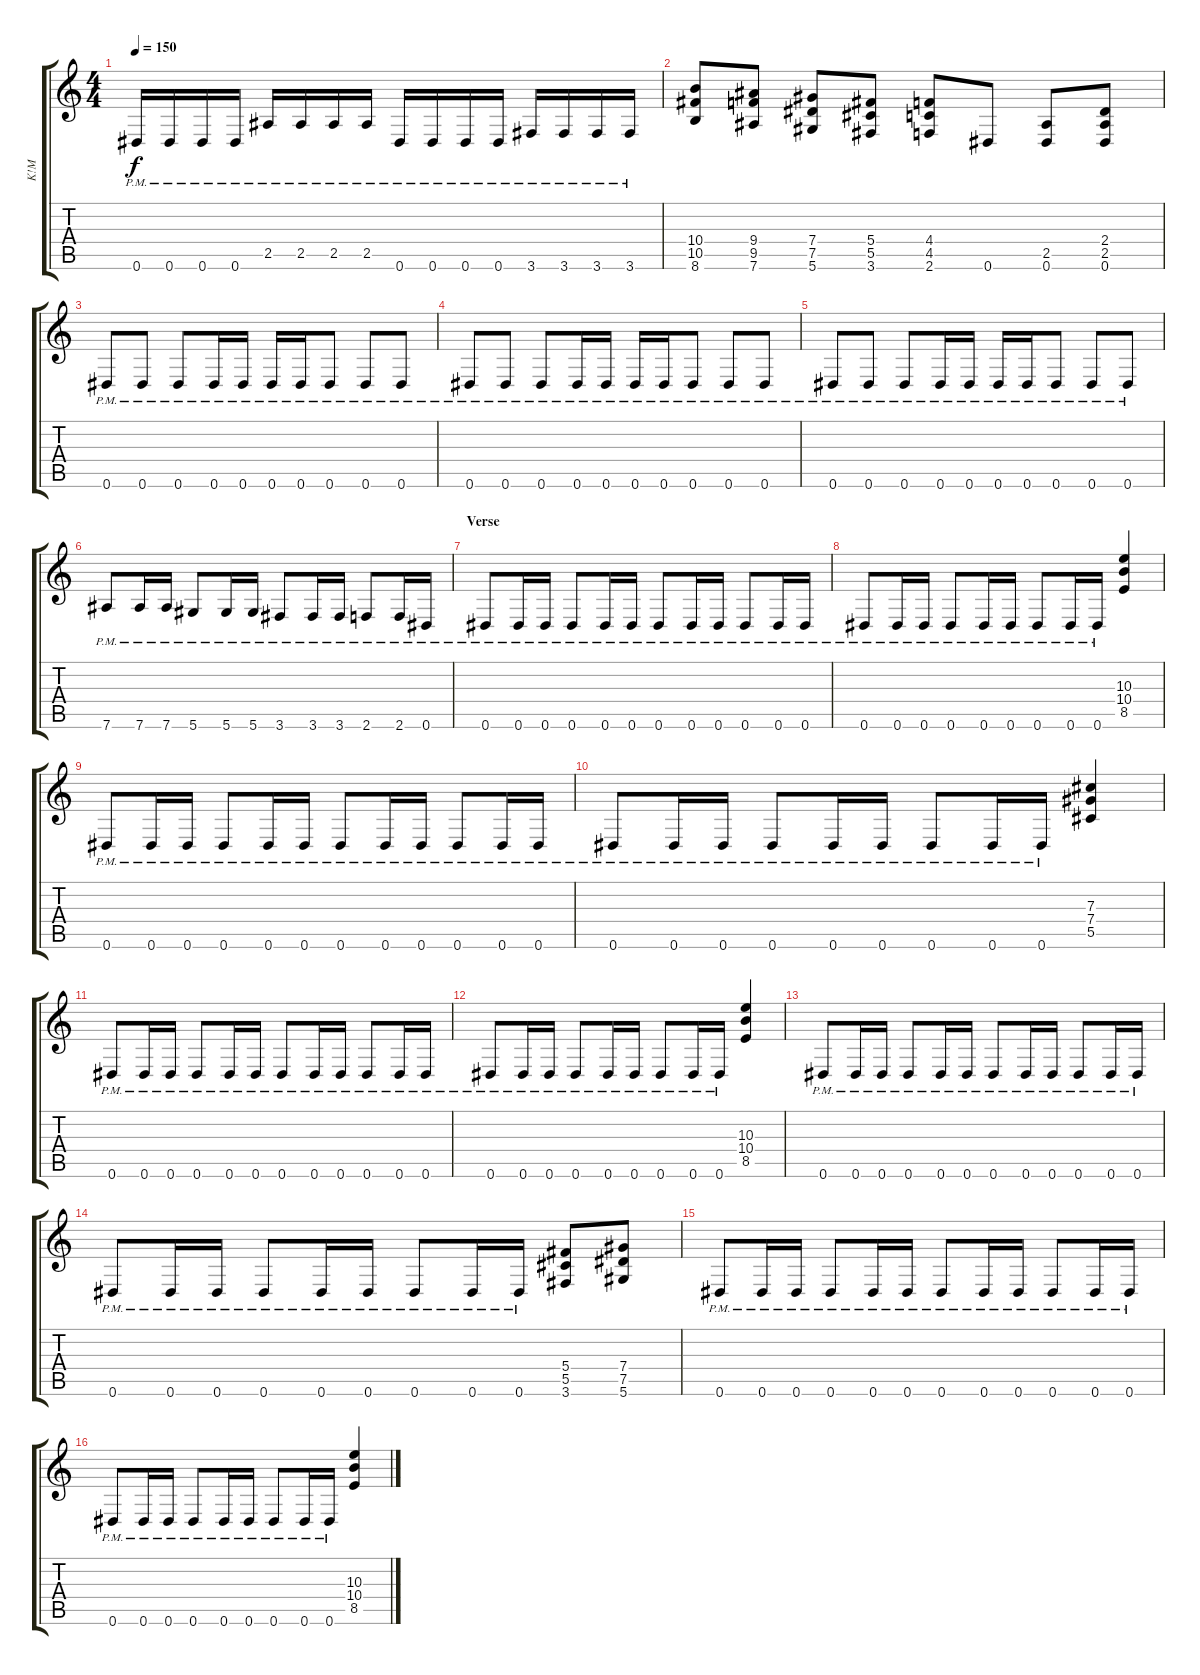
\track ("K!M" "K!M") {instrument distortionguitar}
\staff {score tabs}
\tuning (Eb4 Bb3 Gb3 Db3 Ab2 Eb2) {hide}
\ts (4 4)
\tempo 150
\clef g2
\ks c
0.6{pm}.16{dy f} 0.6{pm}.16 0.6{pm}.16 0.6{pm}.16 2.5{pm}.16 2.5{pm}.16 2.5{pm}.16 2.5{pm}.16 0.6{pm}.16 0.6{pm}.16 0.6{pm}.16 0.6{pm}.16 3.6{pm}.16 3.6{pm}.16 3.6{pm}.16 3.6{pm}.16 |
(10.4 10.5 8.6).8 (9.4 9.5 7.6).8 (7.4 7.5 5.6).8 (5.4 5.5 3.6).8 (4.4 4.5 2.6).8 0.6.8 (2.5 0.6).8 (2.4 2.5 0.6).8 |
0.6{pm}.8 0.6{pm}.8 0.6{pm}.8 0.6{pm}.16 0.6{pm}.16 0.6{pm}.16 0.6{pm}.16 0.6{pm}.8 0.6{pm}.8 0.6{pm}.8 |
0.6{pm}.8 0.6{pm}.8 0.6{pm}.8 0.6{pm}.16 0.6{pm}.16 0.6{pm}.16 0.6{pm}.16 0.6{pm}.8 0.6{pm}.8 0.6{pm}.8 |
0.6{pm}.8 0.6{pm}.8 0.6{pm}.8 0.6{pm}.16 0.6{pm}.16 0.6{pm}.16 0.6{pm}.16 0.6{pm}.8 0.6{pm}.8 0.6{pm}.8 |
7.6{pm}.8 7.6{pm}.16 7.6{pm}.16 5.6{pm}.8 5.6{pm}.16 5.6{pm}.16 3.6{pm}.8 3.6{pm}.16 3.6{pm}.16 2.6{pm}.8 2.6{pm}.16 0.6{pm}.16 |
\section ("" "Verse")
0.6{pm}.8 0.6{pm}.16 0.6{pm}.16 0.6{pm}.8 0.6{pm}.16 0.6{pm}.16 0.6{pm}.8 0.6{pm}.16 0.6{pm}.16 0.6{pm}.8 0.6{pm}.16 0.6{pm}.16 |
0.6{pm}.8 0.6{pm}.16 0.6{pm}.16 0.6{pm}.8 0.6{pm}.16 0.6{pm}.16 0.6{pm}.8 0.6{pm}.16 0.6{pm}.16 (10.3 10.4 8.5).4 |
0.6{pm}.8 0.6{pm}.16 0.6{pm}.16 0.6{pm}.8 0.6{pm}.16 0.6{pm}.16 0.6{pm}.8 0.6{pm}.16 0.6{pm}.16 0.6{pm}.8 0.6{pm}.16 0.6{pm}.16 |
0.6{pm}.8 0.6{pm}.16 0.6{pm}.16 0.6{pm}.8 0.6{pm}.16 0.6{pm}.16 0.6{pm}.8 0.6{pm}.16 0.6{pm}.16 (7.3 7.4 5.5).4 |
0.6{pm}.8 0.6{pm}.16 0.6{pm}.16 0.6{pm}.8 0.6{pm}.16 0.6{pm}.16 0.6{pm}.8 0.6{pm}.16 0.6{pm}.16 0.6{pm}.8 0.6{pm}.16 0.6{pm}.16 |
0.6{pm}.8 0.6{pm}.16 0.6{pm}.16 0.6{pm}.8 0.6{pm}.16 0.6{pm}.16 0.6{pm}.8 0.6{pm}.16 0.6{pm}.16 (10.3 10.4 8.5).4 |
0.6{pm}.8 0.6{pm}.16 0.6{pm}.16 0.6{pm}.8 0.6{pm}.16 0.6{pm}.16 0.6{pm}.8 0.6{pm}.16 0.6{pm}.16 0.6{pm}.8 0.6{pm}.16 0.6{pm}.16 |
0.6{pm}.8 0.6{pm}.16 0.6{pm}.16 0.6{pm}.8 0.6{pm}.16 0.6{pm}.16 0.6{pm}.8 0.6{pm}.16 0.6{pm}.16 (5.4 5.5 3.6).8 (7.4 7.5 5.6).8 |
0.6{pm}.8 0.6{pm}.16 0.6{pm}.16 0.6{pm}.8 0.6{pm}.16 0.6{pm}.16 0.6{pm}.8 0.6{pm}.16 0.6{pm}.16 0.6{pm}.8 0.6{pm}.16 0.6{pm}.16 |
0.6{pm}.8 0.6{pm}.16 0.6{pm}.16 0.6{pm}.8 0.6{pm}.16 0.6{pm}.16 0.6{pm}.8 0.6{pm}.16 0.6{pm}.16 (10.3 10.4 8.5).4
